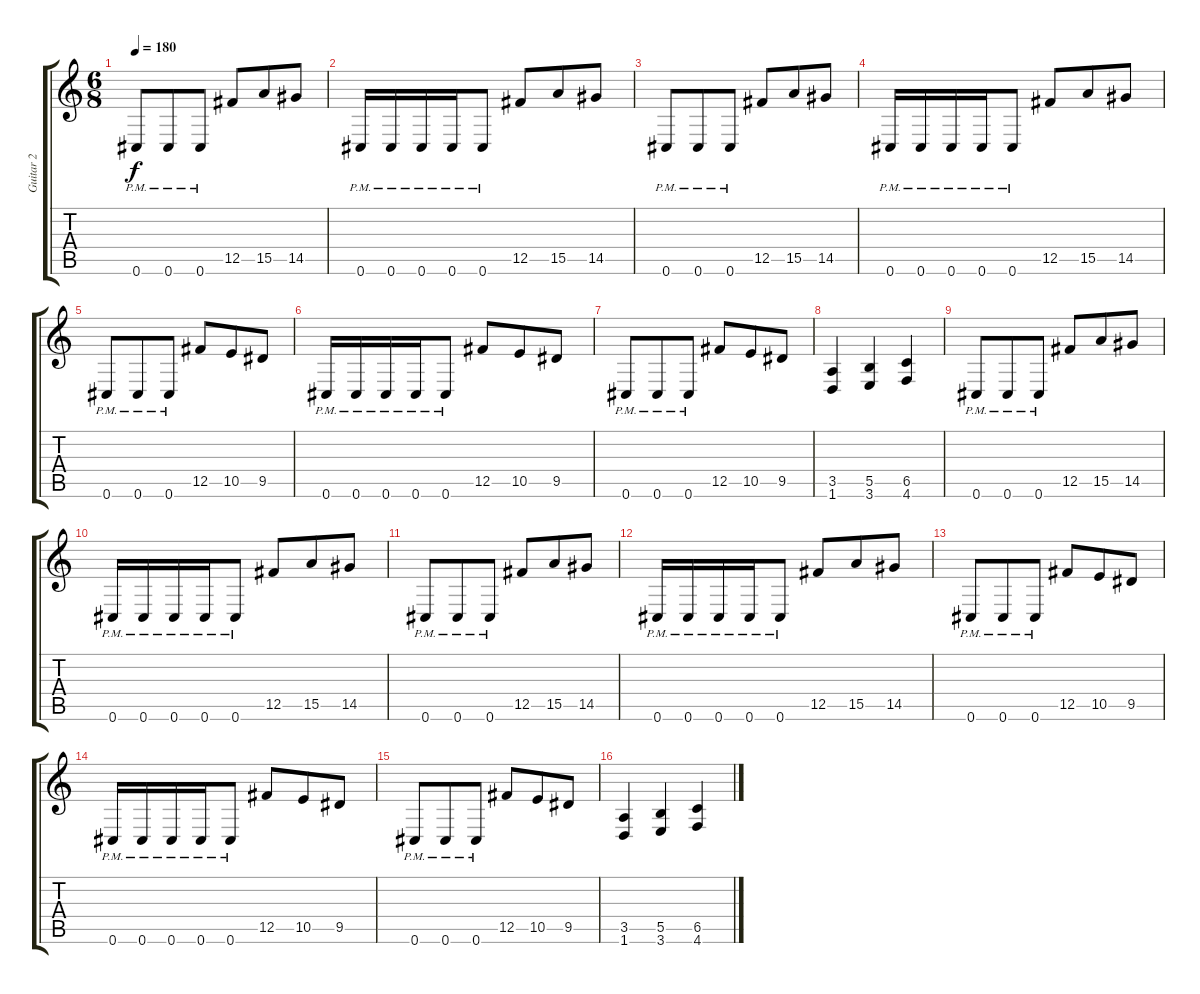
\track ("Guitar 2" "Guitar 2") {instrument distortionguitar}
\staff {score tabs}
\tuning (Db4 Ab3 E3 B2 Gb2 Db2) {hide}
\ts (6 8)
\tempo 180
\clef g2
\ks c
0.6{pm}.8{dy f} 0.6{pm}.8 0.6{pm}.8 12.5.8 15.5.8 14.5.8 |
0.6{pm}.16 0.6{pm}.16 0.6{pm}.16 0.6{pm}.16 0.6{pm}.8 12.5.8 15.5.8 14.5.8 |
0.6{pm}.8 0.6{pm}.8 0.6{pm}.8 12.5.8 15.5.8 14.5.8 |
0.6{pm}.16 0.6{pm}.16 0.6{pm}.16 0.6{pm}.16 0.6{pm}.8 12.5.8 15.5.8 14.5.8 |
0.6{pm}.8 0.6{pm}.8 0.6{pm}.8 12.5.8 10.5.8 9.5.8 |
0.6{pm}.16 0.6{pm}.16 0.6{pm}.16 0.6{pm}.16 0.6{pm}.8 12.5.8 10.5.8 9.5.8 |
0.6{pm}.8 0.6{pm}.8 0.6{pm}.8 12.5.8 10.5.8 9.5.8 |
(3.5 1.6).4 (5.5 3.6).4 (6.5 4.6).4 |
0.6{pm}.8 0.6{pm}.8 0.6{pm}.8 12.5.8 15.5.8 14.5.8 |
0.6{pm}.16 0.6{pm}.16 0.6{pm}.16 0.6{pm}.16 0.6{pm}.8 12.5.8 15.5.8 14.5.8 |
0.6{pm}.8 0.6{pm}.8 0.6{pm}.8 12.5.8 15.5.8 14.5.8 |
0.6{pm}.16 0.6{pm}.16 0.6{pm}.16 0.6{pm}.16 0.6{pm}.8 12.5.8 15.5.8 14.5.8 |
0.6{pm}.8 0.6{pm}.8 0.6{pm}.8 12.5.8 10.5.8 9.5.8 |
0.6{pm}.16 0.6{pm}.16 0.6{pm}.16 0.6{pm}.16 0.6{pm}.8 12.5.8 10.5.8 9.5.8 |
0.6{pm}.8 0.6{pm}.8 0.6{pm}.8 12.5.8 10.5.8 9.5.8 |
(3.5 1.6).4 (5.5 3.6).4 (6.5 4.6).4
